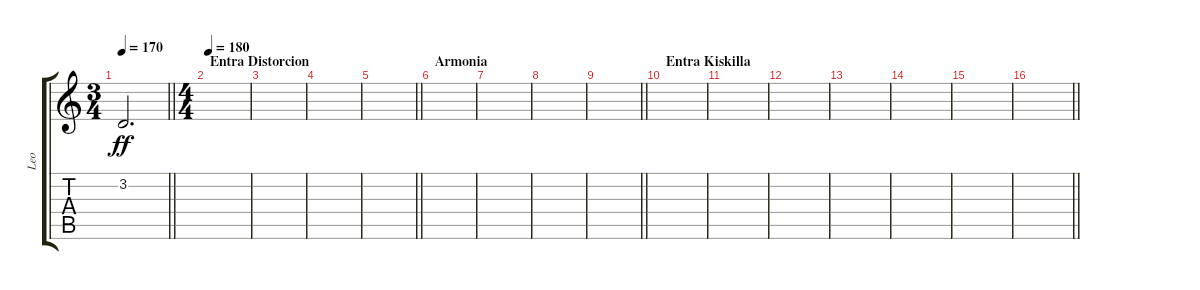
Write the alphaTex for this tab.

\track ("Leo" "Leo") {instrument synthbrass1}
\staff {score tabs}
\tuning (E4 B3 G3 D3 A2 E2) {hide}
\ts (3 4)
\tempo 170
\clef g2
\barLineRight lightlight
\ks c
3.2.2{d dy ff} |
\ts (4 4)
\section ("" "Entra Distorcion")
\tempo 180
|
|
|
\barLineRight lightlight
|
\section ("" "Armonia")
|
|
|
\barLineRight lightlight
|
\section ("" "Entra Kiskilla")
|
|
|
|
|
|
\barLineRight lightlight
